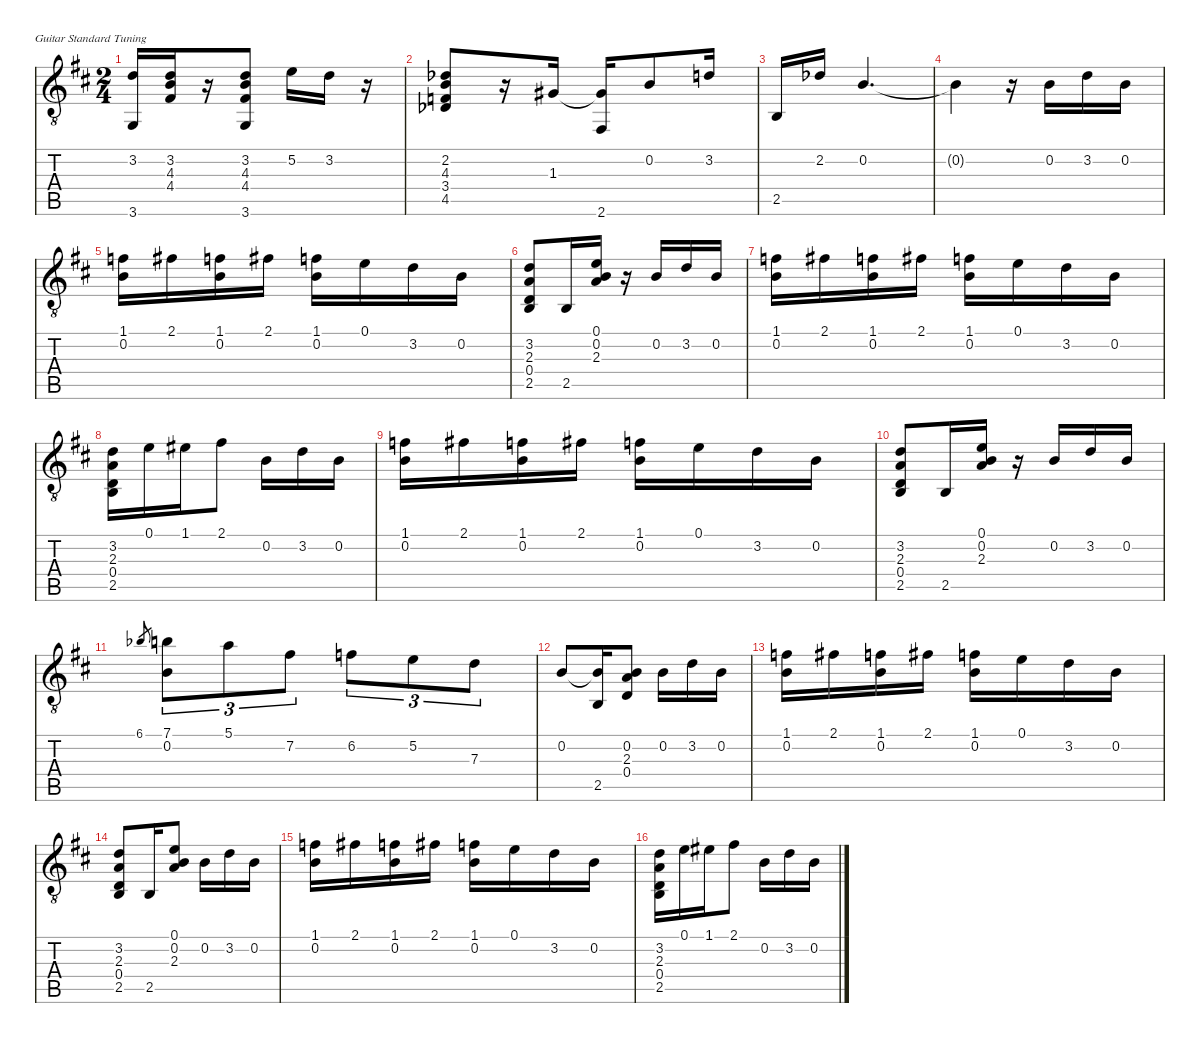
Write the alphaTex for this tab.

\defaultSystemsLayout 4
\hideDynamics
\bracketExtendMode nobrackets
\singleTrackTrackNamePolicy hidden
\multiTrackTrackNamePolicy hidden
\firstSystemTrackNameOrientation horizontal
\otherSystemsTrackNameOrientation horizontal
\extendBarLines
\chordDiagramsInScore
\track ("Classical Guitar" "Classical Guitar") {instrument brightacousticpiano}
\staff {score tabs}
\tuning (E4 B3 G3 D3 A2 E2)
\ts (2 4)
\tempo (120 hide)
\clef g2
\ottava 8vb
\ks d
(3.6{acc forcenatural} 3.2{t acc forcenatural}).16{dy mf beam Up} (4.4{acc #} 4.3{acc forcenatural} 3.2{acc forcenatural}).16{beam Up} r.16{beam Up} (3.6{acc forcenatural} 4.4{acc #} 4.3{acc forcenatural} 3.2{acc forcenatural}).8{beam Up} 5.2{acc forcenatural}.16{beam Down} 3.2{acc forcenatural}.16{beam Down} r.16{beam Down} |
(4.5{acc b} 3.4{acc forcenatural} 4.3{acc forcenatural} 2.2{acc b}).8{beam Up} r.16{beam Up} 1.3{acc #}.16{beam Up} (2.6{acc #} 1.3{t acc #}).16{beam Up} 0.2{acc forcenatural}.8{beam Up} 3.2{acc forcenatural}.16{beam Up} |
2.5{acc forcenatural}.16{beam Up} 2.2{acc b}.16{beam Up} 0.2{acc forcenatural}.4{d beam Up} |
0.2{t acc forcenatural}.4{beam Down} r.16{beam Down} 0.2{acc forcenatural}.16{beam Down} 3.2{acc forcenatural}.16{beam Down} 0.2{acc forcenatural}.16{beam Down} |
(0.2{acc forcenatural} 1.1{acc forcenatural}).16{beam Down} 2.1{acc #}.16{beam Down} (0.2{acc forcenatural} 1.1{acc forcenatural}).16{beam Down} 2.1{acc #}.16{beam Down} (0.2{acc forcenatural} 1.1{acc forcenatural}).16{beam Down} 0.1{acc forcenatural}.16{beam Down} 3.2{acc forcenatural}.16{beam Down} 0.2{acc forcenatural}.16{beam Down} |
(2.5{acc forcenatural} 0.4{acc forcenatural} 2.3{acc forcenatural} 3.2{acc forcenatural}).8{beam Up} 2.5{acc forcenatural}.16{beam Up} (2.3{acc forcenatural} 0.2{acc forcenatural} 0.1{acc forcenatural}).16{beam Up} r.16{beam Up} 0.2{acc forcenatural}.16{beam Down} 3.2{acc forcenatural}.16{beam Down} 0.2{acc forcenatural}.16{beam Down} |
(0.2{acc forcenatural} 1.1{acc forcenatural}).16{beam Down} 2.1{acc #}.16{beam Down} (0.2{acc forcenatural} 1.1{acc forcenatural}).16{beam Down} 2.1{acc #}.16{beam Down} (0.2{acc forcenatural} 1.1{acc forcenatural}).16{beam Down} 0.1{acc forcenatural}.16{beam Down} 3.2{acc forcenatural}.16{beam Down} 0.2{acc forcenatural}.16{beam Down} |
(2.5{acc forcenatural} 0.4{acc forcenatural} 2.3{acc forcenatural} 3.2{acc forcenatural}).16{beam Down} 0.1{acc forcenatural}.16{beam Down} 1.1{acc #}.16{beam Down} 2.1{acc #}.8{beam Down} 0.2{acc forcenatural}.16{beam Down} 3.2{acc forcenatural}.16{beam Down} 0.2{acc forcenatural}.16{beam Down} |
(0.2{acc forcenatural} 1.1{acc forcenatural}).16{beam Down} 2.1{acc #}.16{beam Down} (0.2{acc forcenatural} 1.1{acc forcenatural}).16{beam Down} 2.1{acc #}.16{beam Down} (0.2{acc forcenatural} 1.1{acc forcenatural}).16{beam Down} 0.1{acc forcenatural}.16{beam Down} 3.2{acc forcenatural}.16{beam Down} 0.2{acc forcenatural}.16{beam Down} |
(2.5{acc forcenatural} 0.4{acc forcenatural} 2.3{acc forcenatural} 3.2{acc forcenatural}).8{beam Up} 2.5{acc forcenatural}.16{beam Up} (2.3{acc forcenatural} 0.2{acc forcenatural} 0.1{acc forcenatural}).16{beam Up} r.16{beam Up} 0.2{acc forcenatural}.16{beam Down} 3.2{acc forcenatural}.16{beam Down} 0.2{acc forcenatural}.16{beam Down} |
6.1{acc b}.8{gr beam Up} (0.2{acc forcenatural} 7.1{acc forcenatural}).8{tu (3 2) beam Down} 5.1{acc forcenatural}.8{tu (3 2) beam Down} 7.2{acc #}.8{tu (3 2) beam Down} 6.2{acc forcenatural}.8{tu (3 2) beam Down} 5.2{acc forcenatural}.8{tu (3 2) beam Down} 7.3{acc forcenatural}.8{tu (3 2) beam Down} |
0.2{acc forcenatural}.8{beam Up} (2.5{acc forcenatural} 0.2{t acc forcenatural}).16{beam Up} (0.4{acc forcenatural} 2.3{acc forcenatural} 0.2{acc forcenatural}).8{beam Up} 0.2{acc forcenatural}.16{beam Down} 3.2{acc forcenatural}.16{beam Down} 0.2{acc forcenatural}.16{beam Down} |
(0.2{acc forcenatural} 1.1{acc forcenatural}).16{beam Down} 2.1{acc #}.16{beam Down} (0.2{acc forcenatural} 1.1{acc forcenatural}).16{beam Down} 2.1{acc #}.16{beam Down} (0.2{acc forcenatural} 1.1{acc forcenatural}).16{beam Down} 0.1{acc forcenatural}.16{beam Down} 3.2{acc forcenatural}.16{beam Down} 0.2{acc forcenatural}.16{beam Down} |
(2.5{acc forcenatural} 0.4{acc forcenatural} 2.3{acc forcenatural} 3.2{acc forcenatural}).8{beam Up} 2.5{acc forcenatural}.16{beam Up} (2.3{acc forcenatural} 0.2{acc forcenatural} 0.1{acc forcenatural}).8{beam Up} 0.2{acc forcenatural}.16{beam Down} 3.2{acc forcenatural}.16{beam Down} 0.2{acc forcenatural}.16{beam Down} |
(0.2{acc forcenatural} 1.1{acc forcenatural}).16{beam Down} 2.1{acc #}.16{beam Down} (0.2{acc forcenatural} 1.1{acc forcenatural}).16{beam Down} 2.1{acc #}.16{beam Down} (0.2{acc forcenatural} 1.1{acc forcenatural}).16{beam Down} 0.1{acc forcenatural}.16{beam Down} 3.2{acc forcenatural}.16{beam Down} 0.2{acc forcenatural}.16{beam Down} |
(2.5{acc forcenatural} 0.4{acc forcenatural} 2.3{acc forcenatural} 3.2{acc forcenatural}).16{beam Down} 0.1{acc forcenatural}.16{beam Down} 1.1{acc #}.16{beam Down} 2.1{acc #}.8{beam Down} 0.2{acc forcenatural}.16{beam Down} 3.2{acc forcenatural}.16{beam Down} 0.2{acc forcenatural}.16{beam Down}
